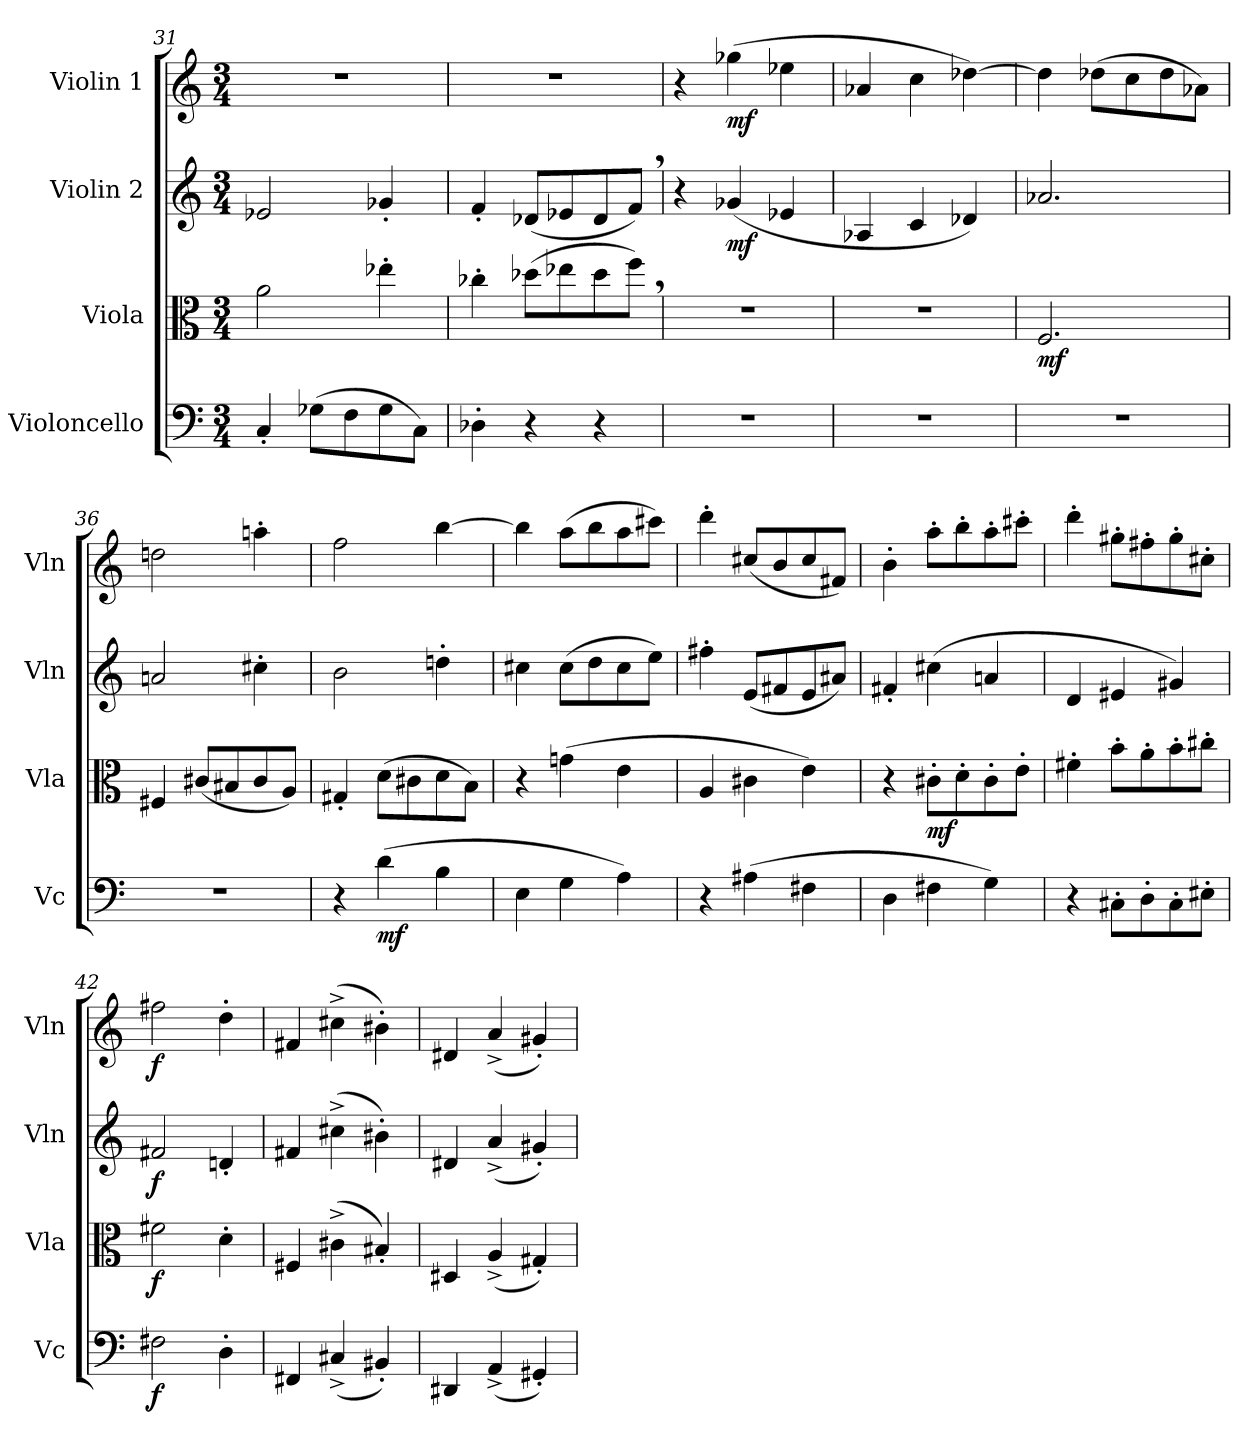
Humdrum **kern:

**kern	**dynam	**kern	**dynam	**kern	**dynam	**kern	**dynam
*part4	*part4	*part3	*part3	*part2	*part2	*part1	*part1
*staff4	*staff4	*staff3	*staff3	*staff2	*staff2	*staff1	*staff1
*I"Violoncello	*	*I"Viola	*	*I"Violin 2	*	*I"Violin 1	*
*I'Vc	*	*I'Vla	*	*I'Vln	*	*I'Vln	*
*clefF4	*	*clefC3	*	*clefG2	*	*clefG2	*
*k[]	*	*k[]	*	*k[]	*	*k[]	*
*M3/4	*	*M3/4	*	*M3/4	*	*M3/4	*
=31	=31	=31	=31	=31	=31	=31	=31
4C'/	.	2a\	.	2e-X/	.	2.r	.
(8G-X\L	.	.	.	.	.	.	.
8F\	.	.	.	.	.	.	.
8G-\	.	4ee-X'\	.	4g-X'/	.	.	.
8C\J)	.	.	.	.	.	.	.
=32	=32	=32	=32	=32	=32	=32	=32
4D-X'\	.	4cc-X'\	.	4f'/	.	2.r	.
4r	.	(8dd-X\L	.	(8d-X/L	.	.	.
.	.	8ee-X\	.	8e-X/	.	.	.
4r	.	8dd-\	.	8d-/	.	.	.
.	.	8ff,\J)	.	8f,/J)	.	.	.
=33	=33	=33	=33	=33	=33	=33	=33
2.r	.	2.r	.	4r	.	4r	.
!	!	!	!	!	!LO:DY:b	!	!LO:DY:b
.	.	.	.	(4g-X/	mf	(4gg-X\	mf
.	.	.	.	4e-X/	.	4ee-X\	.
=34	=34	=34	=34	=34	=34	=34	=34
2.r	.	2.r	.	4A-X/	.	4a-X/	.
.	.	.	.	4c/	.	4cc\	.
.	.	.	.	4d-X/)	.	[4dd-X\)	.
=35	=35	=35	=35	=35	=35	=35	=35
!	!	!	!LO:DY:b	!	!	!	!
2.r	.	2.F/	mf	2.a-X/	.	4dd-\]	.
.	.	.	.	.	.	(8dd-X\L	.
.	.	.	.	.	.	8cc\	.
.	.	.	.	.	.	8dd-\	.
.	.	.	.	.	.	8a-X\J)	.
!!LO:PB:g=z
=36	=36	=36	=36	=36	=36	=36	=36
2.r	.	4F#X/	.	2an/	.	2ddn\	.
.	.	(8c#X/L	.	.	.	.	.
.	.	8B#X/	.	.	.	.	.
.	.	8c#/	.	4cc#X'\	.	4aan'\	.
.	.	8A/J)	.	.	.	.	.
=37	=37	=37	=37	=37	=37	=37	=37
4r	.	4G#X'/	.	2b\	.	2ff\	.
!	!LO:DY:b	!	!	!	!	!	!
(4d\	mf	(8d\L	.	.	.	.	.
.	.	8c#X\	.	.	.	.	.
4B\	.	8d\	.	4ddn'\	.	[4bb\	.
.	.	8B\J)	.	.	.	.	.
=38	=38	=38	=38	=38	=38	=38	=38
4E\	.	4r	.	4cc#X\	.	4bb\]	.
4G\	.	(4gn\	.	(8cc#\L	.	(8aa\L	.
.	.	.	.	8dd\	.	8bb\	.
4A\)	.	4e\	.	8cc#\	.	8aa\	.
.	.	.	.	8ee\J)	.	8ccc#X\J)	.
=39	=39	=39	=39	=39	=39	=39	=39
4r	.	4A/	.	4ff#X'\	.	4ddd'\	.
(4A#X\	.	4c#X\	.	(8e/L	.	(8cc#X/L	.
.	.	.	.	8f#X/	.	8b/	.
4F#X\	.	4e\)	.	8e/	.	8cc#/	.
.	.	.	.	8a#X/J)	.	8f#X/J)	.
=40	=40	=40	=40	=40	=40	=40	=40
4D\	.	4r	.	4f#X'/	.	4b'\	.
!	!	!	!LO:DY:b	!	!	!	!
4F#X\	.	8c#X'\L	mf	(4cc#X\	.	8aa'\L	.
.	.	8d'\	.	.	.	8bb'\	.
4G\)	.	8c#'\	.	4an/	.	8aa'\	.
.	.	8e'\J	.	.	.	8ccc#X'\J	.
=41	=41	=41	=41	=41	=41	=41	=41
4r	.	4f#X'\	.	4d/	.	4ddd'\	.
8C#X'\L	.	8b'\L	.	4e#X/	.	8gg#X'\L	.
8D'\	.	8a'\	.	.	.	8ff#X'\	.
8C#'\	.	8b'\	.	4g#X/)	.	8gg#'\	.
8E#X'\J	.	8cc#X'\J	.	.	.	8cc#X'\J	.
=42	=42	=42	=42	=42	=42	=42	=42
!	!LO:DY:b	!	!LO:DY:b	!	!LO:DY:b	!	!LO:DY:b
2F#X\	f	2f#X\	f	2f#X/	f	2ff#X\	f
4D'\	.	4d'\	.	4dn'/	.	4dd'\	.
=43	=43	=43	=43	=43	=43	=43	=43
4FF#X/	.	4F#X/	.	4f#X/	.	4f#X/	.
(4C#X^/	.	(4c#X^\	.	(4cc#X^\	.	(4cc#X^\	.
4BB#X'/)	.	4B#X'/)	.	4b#X'\)	.	4b#X'\)	.
=44	=44	=44	=44	=44	=44	=44	=44
4DD#X/	.	4D#X/	.	4d#X/	.	4d#X/	.
(4AA^/	.	(4A^/	.	(4a^/	.	(4a^/	.
4GG#X'/)	.	4G#X'/)	.	4g#X'/)	.	4g#X'/)	.
=	=	=	=	=	=	=	=
*-	*-	*-	*-	*-	*-	*-	*-
